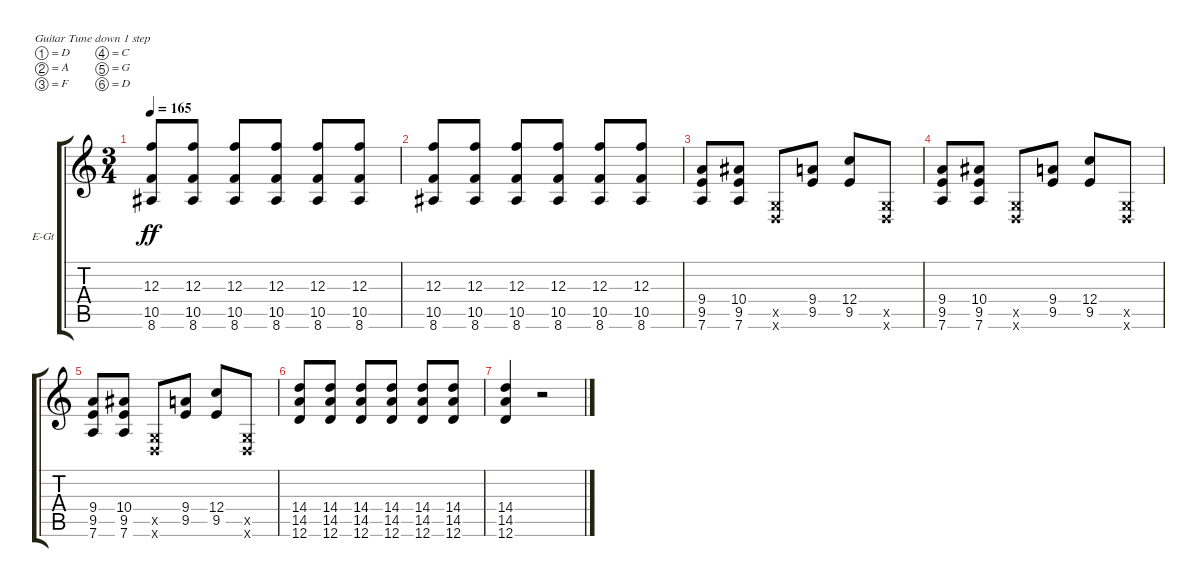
\bracketExtendMode groupsimilarinstruments
\firstSystemTrackNameOrientation horizontal
\otherSystemsTrackNameOrientation horizontal
\track ("Adam - Lead" "E-Gt") {instrument distortionguitar}
\staff {score tabs}
\tuning (D4 A3 F3 C3 G2 D2)
\ts (3 4)
\tempo 165
\clef g2
\ks c
(8.6 10.5 12.3).8{dy ff} (8.6 10.5 12.3).8 (8.6 10.5 12.3).8 (8.6 10.5 12.3).8 (8.6 10.5 12.3).8 (8.6 10.5 12.3).8 |
(8.6 10.5 12.3).8 (8.6 10.5 12.3).8 (8.6 10.5 12.3).8 (8.6 10.5 12.3).8 (8.6 10.5 12.3).8 (8.6 10.5 12.3).8 |
(9.5 7.6 9.4).8 (7.6 9.5 10.4).8 (0.6{x} 0.5{x}).8 (9.5 9.4).8 (9.5 12.4).8 (0.5{x} 0.6{x}).8 |
(9.5 7.6 9.4).8 (7.6 9.5 10.4).8 (0.6{x} 0.5{x}).8 (9.5 9.4).8 (9.5 12.4).8 (0.5{x} 0.6{x}).8 |
(9.5 7.6 9.4).8 (7.6 9.5 10.4).8 (0.6{x} 0.5{x}).8 (9.5 9.4).8 (9.5 12.4).8 (0.5{x} 0.6{x}).8 |
(12.6 14.5 14.4).8 (12.6 14.5 14.4).8 (12.6 14.5 14.4).8 (12.6 14.5 14.4).8 (12.6 14.5 14.4).8 (12.6 14.5 14.4).8 |
(12.6 14.5 14.4).4 r.2
